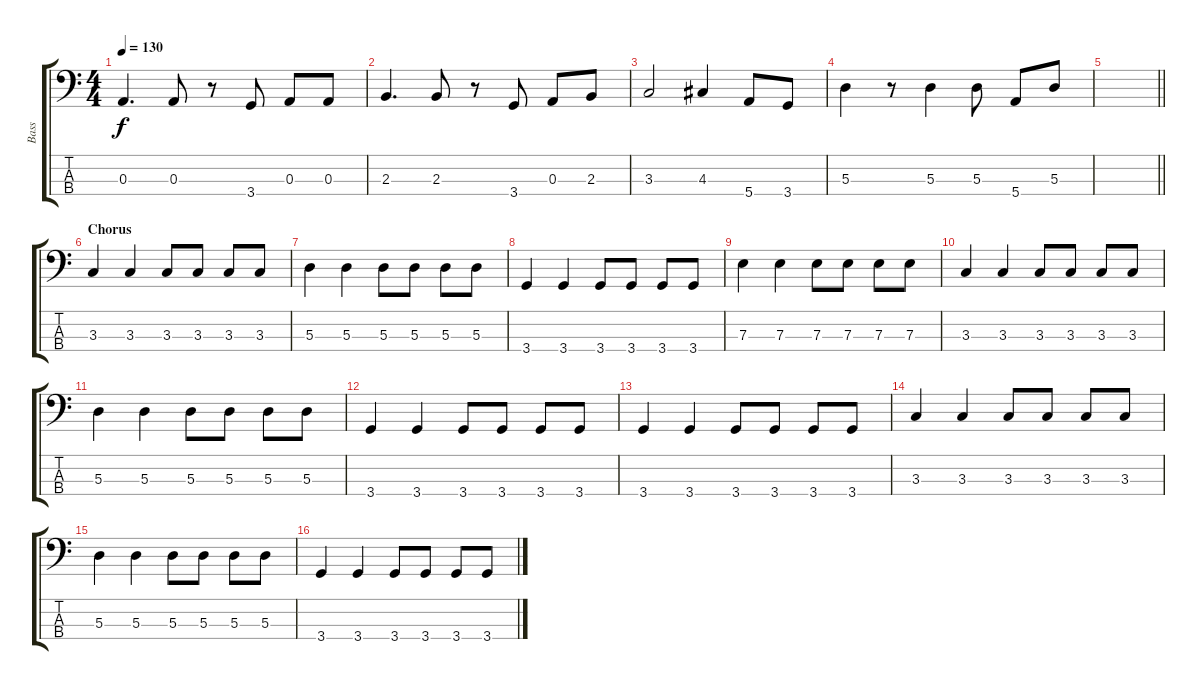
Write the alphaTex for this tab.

\track ("Bass" "Bass") {instrument electricbasspick}
\staff {score tabs}
\tuning (G2 D2 A1 E1) {hide}
\ts (4 4)
\tempo 130
\clef f4
\ks c
0.3.4{d dy f} 0.3.8 r.8 3.4.8 0.3.8 0.3.8 |
2.3.4{d} 2.3.8 r.8 3.4.8 0.3.8 2.3.8 |
3.3.2 4.3.4 5.4.8 3.4.8 |
5.3.4 r.8 5.3.4 5.3.8 5.4.8 5.3.8 |
\barLineRight lightlight
|
\section ("" "Chorus")
3.3.4 3.3.4 3.3.8 3.3.8 3.3.8 3.3.8 |
5.3.4 5.3.4 5.3.8 5.3.8 5.3.8 5.3.8 |
3.4.4 3.4.4 3.4.8 3.4.8 3.4.8 3.4.8 |
7.3.4 7.3.4 7.3.8 7.3.8 7.3.8 7.3.8 |
3.3.4 3.3.4 3.3.8 3.3.8 3.3.8 3.3.8 |
5.3.4 5.3.4 5.3.8 5.3.8 5.3.8 5.3.8 |
3.4.4 3.4.4 3.4.8 3.4.8 3.4.8 3.4.8 |
3.4.4 3.4.4 3.4.8 3.4.8 3.4.8 3.4.8 |
3.3.4 3.3.4 3.3.8 3.3.8 3.3.8 3.3.8 |
5.3.4 5.3.4 5.3.8 5.3.8 5.3.8 5.3.8 |
3.4.4 3.4.4 3.4.8 3.4.8 3.4.8 3.4.8
